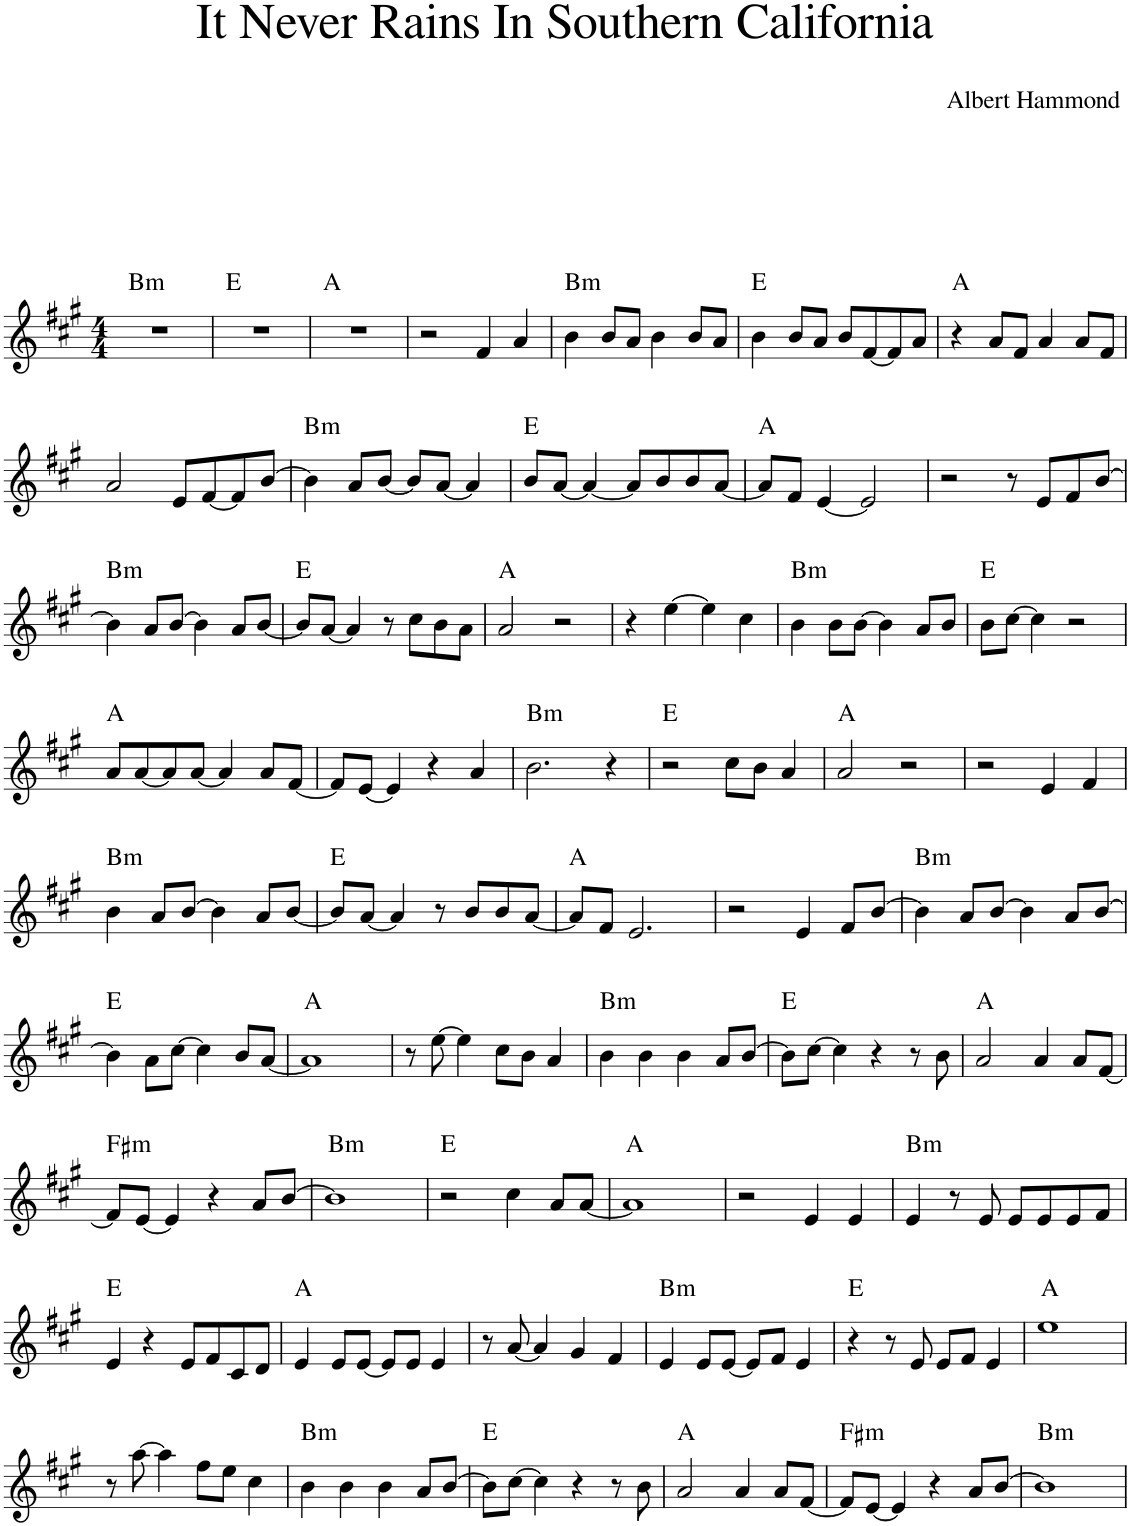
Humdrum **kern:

**kern	**harte
*part1	*part1
*staff1	*
*I"Piano	*
*I'Pno.	*
*clefG2	*
*k[f#c#g#]	*
*M4/4	*
=1	=1
!	!LO:H:kt=m
1r	B:min
=2	=2
1r	E:maj
=3	=3
1r	A:maj
=4	=4
2r	.
4f#/	.
4a/	.
=5	=5
!	!LO:H:kt=m
4b\	B:min
8b/L	.
8a/J	.
4b\	.
8b/L	.
8a/J	.
=6	=6
4b\	E:maj
8b/L	.
8a/J	.
8b/L	.
[8f#/	.
8f#/]	.
8a/J	.
=7	=7
4r	A:maj
8a/L	.
8f#/J	.
4a/	.
8a/L	.
8f#/J	.
!!LO:LB:g=z
=8	=8
2a/	.
8e/L	.
[8f#/	.
8f#/]	.
[8b/J	.
=9	=9
!	!LO:H:kt=m
4b\]	B:min
8a/L	.
[8b/J	.
8b/L]	.
[8a/J	.
4a/]	.
=10	=10
8b/L	E:maj
[8a/J	.
4a/_	.
8a/L]	.
8b/	.
8b/	.
[8a/J	.
=11	=11
8a/L]	A:maj
8f#/J	.
[4e/	.
2e/]	.
=12	=12
2r	.
8r	.
8e/L	.
8f#/	.
[8b/J	.
!!LO:LB:g=z
=13	=13
!	!LO:H:kt=m
4b\]	B:min
8a/L	.
[8b/J	.
4b\]	.
8a/L	.
[8b/J	.
=14	=14
8b/L]	E:maj
[8a/J	.
4a/]	.
8r	.
8cc#\L	.
8b\	.
8a\J	.
=15	=15
2a/	A:maj
2r	.
=16	=16
4r	.
[4ee\	.
4ee\]	.
4cc#\	.
=17	=17
!	!LO:H:kt=m
4b\	B:min
8b\L	.
[8b\J	.
4b\]	.
8a/L	.
8b/J	.
=18	=18
8b\L	E:maj
[8cc#\J	.
4cc#\]	.
2r	.
!!LO:LB:g=z
=19	=19
8a/L	A:maj
[8a/	.
8a/]	.
[8a/J	.
4a/]	.
8a/L	.
[8f#/J	.
=20	=20
8f#/L]	.
[8e/J	.
4e/]	.
4r	.
4a/	.
=21	=21
!	!LO:H:kt=m
2.b\	B:min
4r	.
=22	=22
2r	E:maj
8cc#\L	.
8b\J	.
4a/	.
=23	=23
2a/	A:maj
2r	.
=24	=24
2r	.
4e/	.
4f#/	.
!!LO:LB:g=z
=25	=25
!	!LO:H:kt=m
4b\	B:min
8a/L	.
[8b/J	.
4b\]	.
8a/L	.
[8b/J	.
=26	=26
8b/L]	E:maj
[8a/J	.
4a/]	.
8r	.
8b/L	.
8b/	.
[8a/J	.
=27	=27
8a/L]	A:maj
8f#/J	.
2.e/	.
=28	=28
2r	.
4e/	.
8f#/L	.
[8b/J	.
=29	=29
!	!LO:H:kt=m
4b\]	B:min
8a/L	.
[8b/J	.
4b\]	.
8a/L	.
[8b/J	.
!!LO:LB:g=z
=30	=30
4b\]	E:maj
8a\L	.
[8cc#\J	.
4cc#\]	.
8b/L	.
[8a/J	.
=31	=31
1a]	A:maj
=32	=32
8r	.
[8ee\	.
4ee\]	.
8cc#\L	.
8b\J	.
4a/	.
=33	=33
!	!LO:H:kt=m
4b\	B:min
4b\	.
4b\	.
8a/L	.
[8b/J	.
=34	=34
8b\L]	E:maj
[8cc#\J	.
4cc#\]	.
4r	.
8r	.
8b\	.
=35	=35
2a/	A:maj
4a/	.
8a/L	.
[8f#/J	.
!!LO:LB:g=z
=36	=36
!	!LO:H:kt=m
8f#/L]	F#:min
[8e/J	.
4e/]	.
4r	.
8a/L	.
[8b/J	.
=37	=37
!	!LO:H:kt=m
1b]	B:min
=38	=38
2r	E:maj
4cc#\	.
8a/L	.
[8a/J	.
=39	=39
1a]	A:maj
=40	=40
2r	.
4e/	.
4e/	.
=41	=41
!	!LO:H:kt=m
4e/	B:min
8r	.
8e/	.
8e/L	.
8e/	.
8e/	.
8f#/J	.
!!LO:LB:g=z
=42	=42
4e/	E:maj
4r	.
8e/L	.
8f#/	.
8c#/	.
8d/J	.
=43	=43
4e/	A:maj
8e/L	.
[8e/J	.
8e/L]	.
8e/J	.
4e/	.
=44	=44
8r	.
[8a/	.
4a/]	.
4g#/	.
4f#/	.
=45	=45
!	!LO:H:kt=m
4e/	B:min
8e/L	.
[8e/J	.
8e/L]	.
8f#/J	.
4e/	.
=46	=46
4r	E:maj
8r	.
8e/	.
8e/L	.
8f#/J	.
4e/	.
=47	=47
1ee	A:maj
!!LO:LB:g=z
=48	=48
8r	.
[8aa\	.
4aa\]	.
8ff#\L	.
8ee\J	.
4cc#\	.
=49	=49
!	!LO:H:kt=m
4b\	B:min
4b\	.
4b\	.
8a/L	.
[8b/J	.
=50	=50
8b\L]	E:maj
[8cc#\J	.
4cc#\]	.
4r	.
8r	.
8b\	.
=51	=51
2a/	A:maj
4a/	.
8a/L	.
[8f#/J	.
=52	=52
!	!LO:H:kt=m
8f#/L]	F#:min
[8e/J	.
4e/]	.
4r	.
8a/L	.
[8b/J	.
=53	=53
!	!LO:H:kt=m
1b]	B:min
=	=
*-	*-
